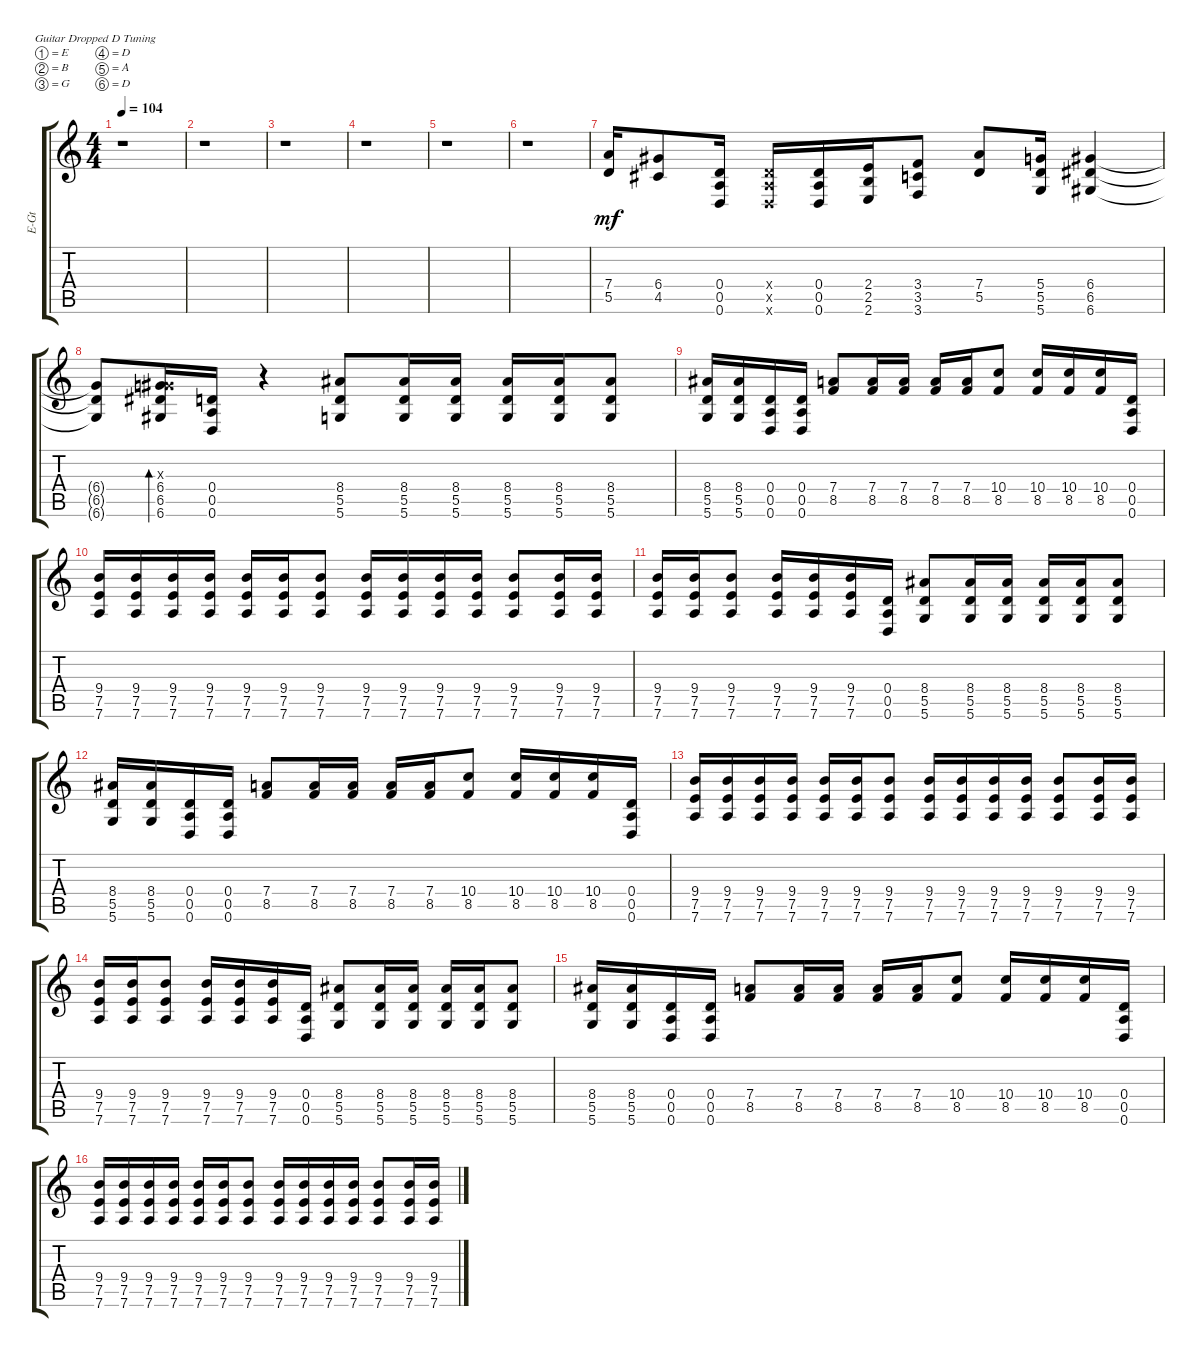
\defaultSystemsLayout 4
\bracketExtendMode groupsimilarinstruments
\otherSystemsTrackNameOrientation horizontal
\track ("Mikael Äkerfeldt" "E-Gt") {instrument distortionguitar}
\staff {score tabs}
\tuning (E4 B3 G3 D3 A2 D2)
\ts (4 4)
\tempo 104
\clef g2
\ks c
r.1{dy mf beam Down} |
r.1{beam Down} |
r.1{beam Down} |
r.1{beam Down} |
r.1{beam Down} |
r.1{beam Down} |
(5.5 7.4).16{beam Up} (4.5{acc #} 6.4{acc #}).8{beam Up} (0.6 0.5 0.4).16{beam Up} (0.4{x} 0.5{x} 0.6{x}).16{beam Up} (0.6 0.5 0.4).16{beam Up} (2.4 2.5 2.6).16{beam Up} (3.6 3.5 3.4).8{beam Up} (5.5 7.4).8{beam Up} (5.5 5.6 5.4).16{beam Up} (6.4{acc #} 6.5{acc #} 6.6{acc #}).4{beam Up} |
(6.6{t acc #} 6.5{t acc #} 6.4{t acc #}).8{beam Up} (6.4{acc #} 6.5{acc #} 6.6{acc #} 0.3{x}).16{bd 135 beam Up} (0.4 0.5 0.6).16{beam Up} r.4{beam Up} (5.6 5.5 8.4{acc #}).8{beam Up} (5.6 5.5 8.4{acc #}).16{beam Up} (5.6 5.5 8.4{acc #}).16{beam Up} (5.6 5.5 8.4{acc #}).16{beam Up} (5.6 5.5 8.4{acc #}).16{beam Up} (5.6 5.5 8.4{acc #}).8{beam Up} |
(5.6 5.5 8.4{acc #}).16{beam Up} (5.6 5.5 8.4{acc #}).16{beam Up} (0.6 0.5 0.4).16{beam Up} (0.6 0.5 0.4).16{beam Up} (8.5 7.4).8{beam Up} (8.5 7.4).16{beam Up} (8.5 7.4).16{beam Up} (8.5 7.4).16{beam Up} (8.5 7.4).16{beam Up} (8.5 10.4).8{beam Up} (8.5 10.4).16{beam Up} (8.5 10.4).16{beam Up} (8.5 10.4).16{beam Up} (0.5 0.4 0.6).16{beam Up} |
(7.6 7.5 9.4).16{beam Up} (7.6 7.5 9.4).16{beam Up} (7.6 7.5 9.4).16{beam Up} (7.6 7.5 9.4).16{beam Up} (7.6 7.5 9.4).16{beam Up} (7.6 7.5 9.4).16{beam Up} (7.6 7.5 9.4).8{beam Up} (7.6 7.5 9.4).16{beam Up} (7.6 7.5 9.4).16{beam Up} (7.6 7.5 9.4).16{beam Up} (7.6 7.5 9.4).16{beam Up} (7.6 7.5 9.4).8{beam Up} (7.6 7.5 9.4).16{beam Up} (7.6 7.5 9.4).16{beam Up} |
(7.6 7.5 9.4).16{beam Up} (7.6 7.5 9.4).16{beam Up} (7.6 7.5 9.4).8{beam Up} (7.6 7.5 9.4).16{beam Up} (7.6 7.5 9.4).16{beam Up} (7.6 7.5 9.4).16{beam Up} (0.6 0.5 0.4).16{beam Up} (5.6 5.5 8.4{acc #}).8{beam Up} (5.6 5.5 8.4{acc #}).16{beam Up} (5.6 5.5 8.4{acc #}).16{beam Up} (5.6 5.5 8.4{acc #}).16{beam Up} (5.6 5.5 8.4{acc #}).16{beam Up} (5.6 5.5 8.4{acc #}).8{beam Up} |
(5.6 5.5 8.4{acc #}).16{beam Up} (5.6 5.5 8.4{acc #}).16{beam Up} (0.6 0.5 0.4).16{beam Up} (0.6 0.5 0.4).16{beam Up} (8.5 7.4).8{beam Up} (8.5 7.4).16{beam Up} (8.5 7.4).16{beam Up} (8.5 7.4).16{beam Up} (8.5 7.4).16{beam Up} (8.5 10.4).8{beam Up} (8.5 10.4).16{beam Up} (8.5 10.4).16{beam Up} (8.5 10.4).16{beam Up} (0.5 0.4 0.6).16{beam Up} |
(7.6 7.5 9.4).16{beam Up} (7.6 7.5 9.4).16{beam Up} (7.6 7.5 9.4).16{beam Up} (7.6 7.5 9.4).16{beam Up} (7.6 7.5 9.4).16{beam Up} (7.6 7.5 9.4).16{beam Up} (7.6 7.5 9.4).8{beam Up} (7.6 7.5 9.4).16{beam Up} (7.6 7.5 9.4).16{beam Up} (7.6 7.5 9.4).16{beam Up} (7.6 7.5 9.4).16{beam Up} (7.6 7.5 9.4).8{beam Up} (7.6 7.5 9.4).16{beam Up} (7.6 7.5 9.4).16{beam Up} |
(7.6 7.5 9.4).16{beam Up} (7.6 7.5 9.4).16{beam Up} (7.6 7.5 9.4).8{beam Up} (7.6 7.5 9.4).16{beam Up} (7.6 7.5 9.4).16{beam Up} (7.6 7.5 9.4).16{beam Up} (0.6 0.5 0.4).16{beam Up} (5.6 5.5 8.4{acc #}).8{beam Up} (5.6 5.5 8.4{acc #}).16{beam Up} (5.6 5.5 8.4{acc #}).16{beam Up} (5.6 5.5 8.4{acc #}).16{beam Up} (5.6 5.5 8.4{acc #}).16{beam Up} (5.6 5.5 8.4{acc #}).8{beam Up} |
(5.6 5.5 8.4{acc #}).16{beam Up} (5.6 5.5 8.4{acc #}).16{beam Up} (0.6 0.5 0.4).16{beam Up} (0.6 0.5 0.4).16{beam Up} (8.5 7.4).8{beam Up} (8.5 7.4).16{beam Up} (8.5 7.4).16{beam Up} (8.5 7.4).16{beam Up} (8.5 7.4).16{beam Up} (8.5 10.4).8{beam Up} (8.5 10.4).16{beam Up} (8.5 10.4).16{beam Up} (8.5 10.4).16{beam Up} (0.5 0.4 0.6).16{beam Up} |
(7.6 7.5 9.4).16{beam Up} (7.6 7.5 9.4).16{beam Up} (7.6 7.5 9.4).16{beam Up} (7.6 7.5 9.4).16{beam Up} (7.6 7.5 9.4).16{beam Up} (7.6 7.5 9.4).16{beam Up} (7.6 7.5 9.4).8{beam Up} (7.6 7.5 9.4).16{beam Up} (7.6 7.5 9.4).16{beam Up} (7.6 7.5 9.4).16{beam Up} (7.6 7.5 9.4).16{beam Up} (7.6 7.5 9.4).8{beam Up} (7.6 7.5 9.4).16{beam Up} (7.6 7.5 9.4).16{beam Up}
